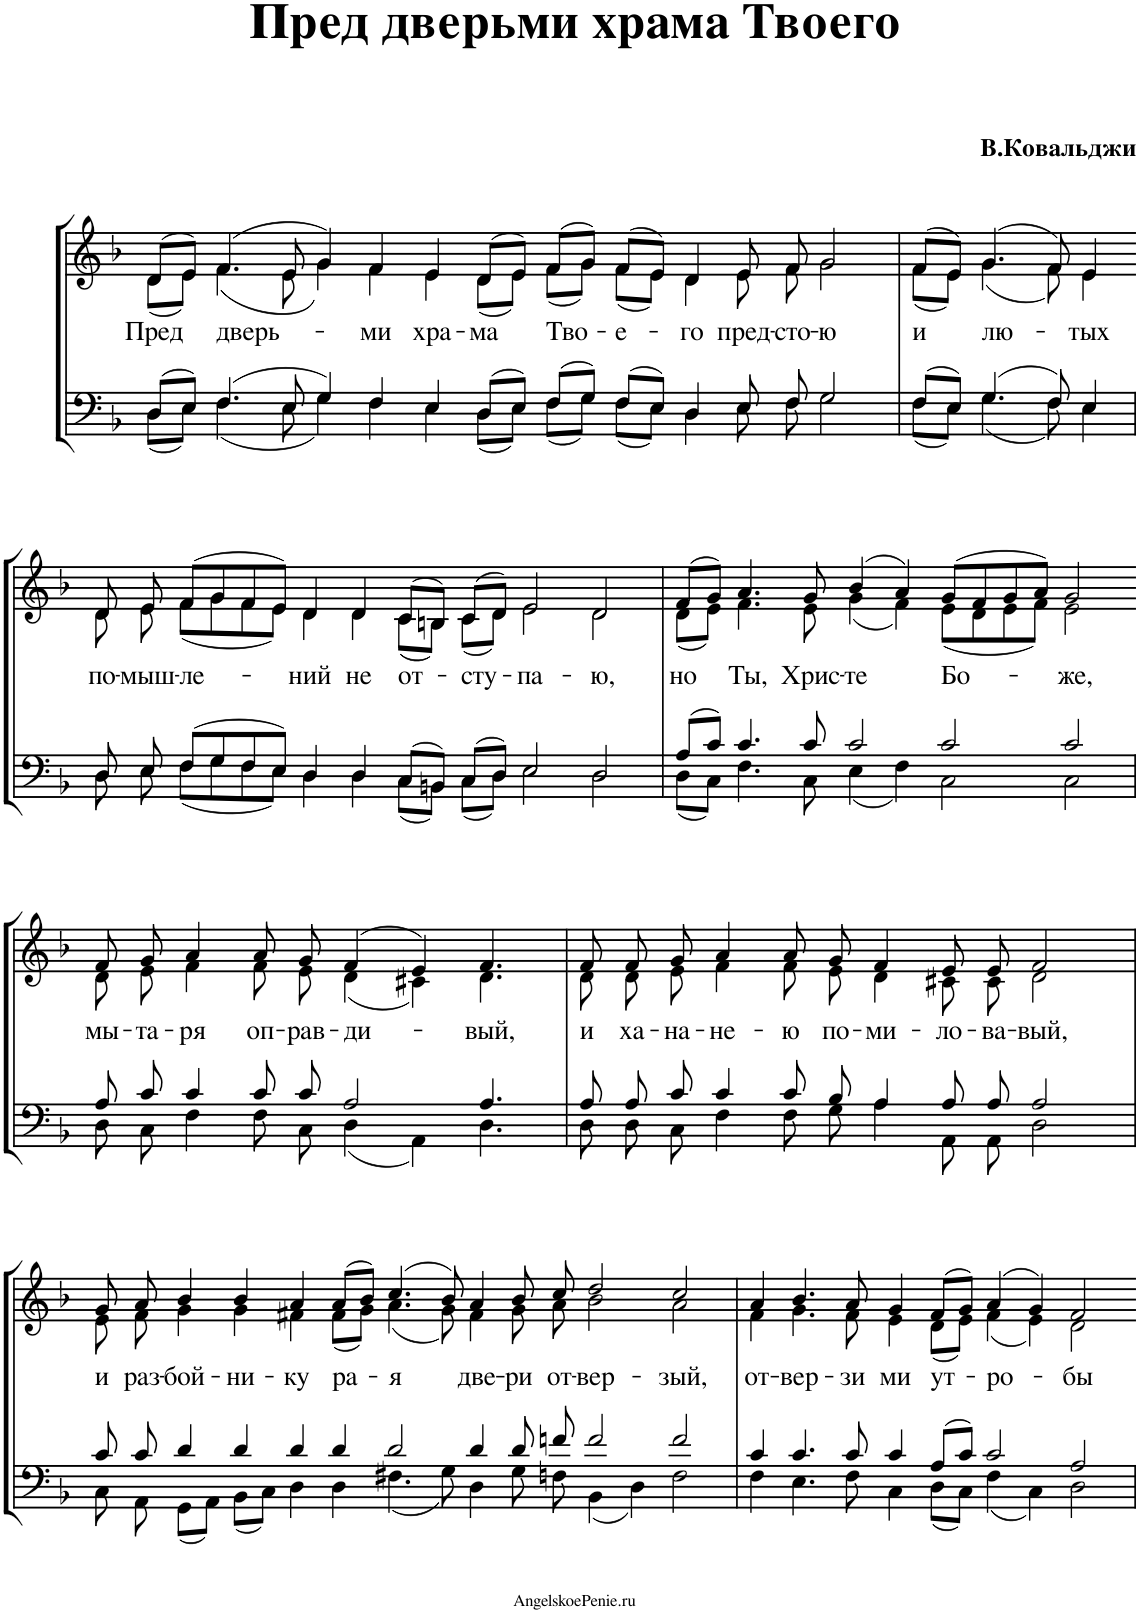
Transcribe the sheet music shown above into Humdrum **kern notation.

**kern	**kern	**text
*part1	*part1	*part1
*staff2	*staff1	*staff1
*I"Piano	*	*
*I'Pno.	*	*
*clefF4	*clefG2	*
*k[b-]	*k[b-]	*
*M63/4	*M63/4	*
=1	=1	=1
*^	*^	*
!	!	!	!	!LO:LY:b
8D/L	8D\L	(8d/L	(8d\L	Пред
8E/J	8E\J	8e/J)	8e\J)	.
!	!	!	!	!LO:LY:b
4.F/	4.F\	(4.f/	(4.f\	дверь-
8E/	8E\	8e/	8e\	.
4G/	4G\	4g/)	4g\)	.
!	!	!	!	!LO:LY:b
4F/	4F\	4f/	4f\	-ми
!	!	!	!	!LO:LY:b
4E/	4E\	4e/	4e\	хра-
!	!	!	!	!LO:LY:b
8D/L	8D\L	(8d/L	(8d\L	-ма
8E/J	8E\J	8e/J)	8e\J)	.
!	!	!	!	!LO:LY:b
8F/L	8F\L	(8f/L	(8f\L	Тво-
8G/J	8G\J	8g/J)	8g\J)	.
!	!	!	!	!LO:LY:b
8F/L	8F\L	(8f/L	(8f\L	-е-
8E/J	8E\J	8e/J)	8e\J)	.
!	!	!	!	!LO:LY:b
4D/	4D\	4d/	4d\	-го
!	!	!	!	!LO:LY:b
8E/	8E\	8e/	8e\	пред-
!	!	!	!	!LO:LY:b
8F/	8F\	8f/	8f\	-сто-
!	!	!	!	!LO:LY:b
2G/	2G\	2g/	2g\	-ю
=2	=2	=2	=2	=2
!	!	!	!	!LO:LY:b
8F/L	8F\L	(8f/L	(8f\L	и
8E/J	8E\J	8e/J)	8e\J)	.
!	!	!	!	!LO:LY:b
4.G/	4.G\	(4.g/	(4.g\	лю-
8F/	8F\	8f/)	8f\)	.
!	!	!	!	!LO:LY:b
4E/	4E\	4e/	4e\	-тых
!!LO:LB:g=z	!!
=3-	=3-	=3-	=3-	=3-
!	!	!	!	!LO:LY:b
8D/	8D\	8d/	8d\	по-
!	!	!	!	!LO:LY:b
8E/	8E\	8e/	8e\	-мыш-
!	!	!	!	!LO:LY:b
8F/L	8F\L	(8f/L	(8f\L	-ле-
8G/	8G\	8g/	8g\	.
8F/	8F\	8f/	8f\	.
8E/J	8E\J	8e/J)	8e\J)	.
!	!	!	!	!LO:LY:b
4D/	4D\	4d/	4d\	-ний
!	!	!	!	!LO:LY:b
4D/	4D\	4d/	4d\	не
!	!	!	!	!LO:LY:b
8C/L	8C\L	(8c/L	(8c\L	от-
8BBn/J	8BB\J	8Bn/J)	8B\J)	.
!	!	!	!	!LO:LY:b
8C/L	8C\L	(8c/L	(8c\L	-сту-
8D/J	8D\J	8d/J)	8d\J)	.
!	!	!	!	!LO:LY:b
2E/	2E\	2e/	2e\	-па-
!	!	!	!	!LO:LY:b
2D/	2D\	2d/	2d\	-ю,
=4	=4	=4	=4	=4
!	!	!	!	!LO:LY:b
8A/L	8D\L	(8f/L	(8d\L	но
8c/J	8C\J	8g/J)	8e\J)	.
!	!	!	!	!LO:LY:b
4.c/	4.F\	4.a/	4.f\	Ты,
!	!	!	!	!LO:LY:b
8c/	8C\	8g/	8e\	Хрис-
!	!	!	!	!LO:LY:b
2c/	4E\	(4b-/	(4g\	-те
.	4F\	4a/)	4f\)	.
!	!	!	!	!LO:LY:b
2c/	2C\	(8g/L	(8e\L	Бо-
.	.	8f/	8d\	.
.	.	8g/	8e\	.
.	.	8a/J)	8f\J)	.
!	!	!	!	!LO:LY:b
2c/	2C\	2g/	2e\	-же,
!!LO:LB:g=z	!!
=5-	=5-	=5-	=5-	=5-
!	!	!	!	!LO:LY:b
8A/	8D\	8f/	8d\	мы-
!	!	!	!	!LO:LY:b
8c/	8C\	8g/	8e\	-та-
!	!	!	!	!LO:LY:b
4c/	4F\	4a/	4f\	-ря
!	!	!	!	!LO:LY:b
8c/	8F\	8a/	8f\	оп-
!	!	!	!	!LO:LY:b
8c/	8C\	8g/	8e\	-рав-
!	!	!	!	!LO:LY:b
2A/	4D\	(4f/	(4d\	-ди-
.	4AA\	4e/)	4c#X\)	.
!	!	!	!	!LO:LY:b
4.A/	4.D\	4.f/	4.d\	-вый,
=6	=6	=6	=6	=6
!	!	!	!	!LO:LY:b
8A/	8D\	8f/	8d\	и
!	!	!	!	!LO:LY:b
8A/	8D\	8f/	8d\	ха-
!	!	!	!	!LO:LY:b
8c/	8C\	8g/	8e\	-на-
!	!	!	!	!LO:LY:b
4c/	4F\	4a/	4f\	-не-
!	!	!	!	!LO:LY:b
8c/	8F\	8a/	8f\	-ю
!	!	!	!	!LO:LY:b
8B-/	8G\	8g/	8e\	по-
!	!	!	!	!LO:LY:b
4A/	4A\	4f/	4d\	-ми-
!	!	!	!	!LO:LY:b
8A/	8AA\	8e/	8c#X\	-ло-
!	!	!	!	!LO:LY:b
8A/	8AA\	8e/	8c#\	-ва-
!	!	!	!	!LO:LY:b
2A/	2D\	2f/	2d\	-вый,
!!LO:LB:g=z	!!
=7	=7	=7	=7	=7
!	!	!	!	!LO:LY:b
8c/	8C\	8g/	8e\	и
!	!	!	!	!LO:LY:b
8c/	8AA\	8a/	8f\	раз-
!	!	!	!	!LO:LY:b
4d/	8GG\L	4b-/	4g\	-бой-
.	8AA\J	.	.	.
!	!	!	!	!LO:LY:b
4d/	8BB-\L	4b-/	4g\	-ни-
.	8C\J	.	.	.
!	!	!	!	!LO:LY:b
4d/	4D\	4a/	4f#X\	-ку
!	!	!	!	!LO:LY:b
4d/	4D\	(8a/L	(8f#\L	ра-
.	.	8b-/J)	8g\J)	.
!	!	!	!	!LO:LY:b
2d/	4.F#X\	(4.cc/	(4.a\	-я
.	8G\	8b-/)	8g\)	.
!	!	!	!	!LO:LY:b
4d/	4D\	4a/	4f#\	две-
!	!	!	!	!LO:LY:b
8d/	8G\	8b-/	8g\	-ри
!	!	!	!	!LO:LY:b
8fn/	8Fn\	8cc/	8a\	от-
!	!	!	!	!LO:LY:b
2f/	4BB-\	2dd/	2b-\	-вер-
.	4D\	.	.	.
!	!	!	!	!LO:LY:b
2f/	2F\	2cc/	2a\	-зый,
=8	=8	=8	=8	=8
!	!	!	!	!LO:LY:b
4c/	4F\	4a/	4f\	от-
!	!	!	!	!LO:LY:b
4.c/	4.E\	4.b-/	4.g\	-вер-
!	!	!	!	!LO:LY:b
8c/	8F\	8a/	8f\	-зи
!	!	!	!	!LO:LY:b
4c/	4C\	4g/	4e\	ми
!	!	!	!	!LO:LY:b
8A/L	8D\L	(8f/L	(8d\L	ут-
8c/J	8C\J	8g/J)	8e\J)	.
!	!	!	!	!LO:LY:b
2c/	4F\	(4a/	(4f\	-ро-
.	4C\	4g/)	4e\)	.
!	!	!	!	!LO:LY:b
2A/	2D\	2f/	2d\	-бы
*v	*v	*	*	*
*	*v	*v	*
=-	=-	=-
*-	*-	*-
